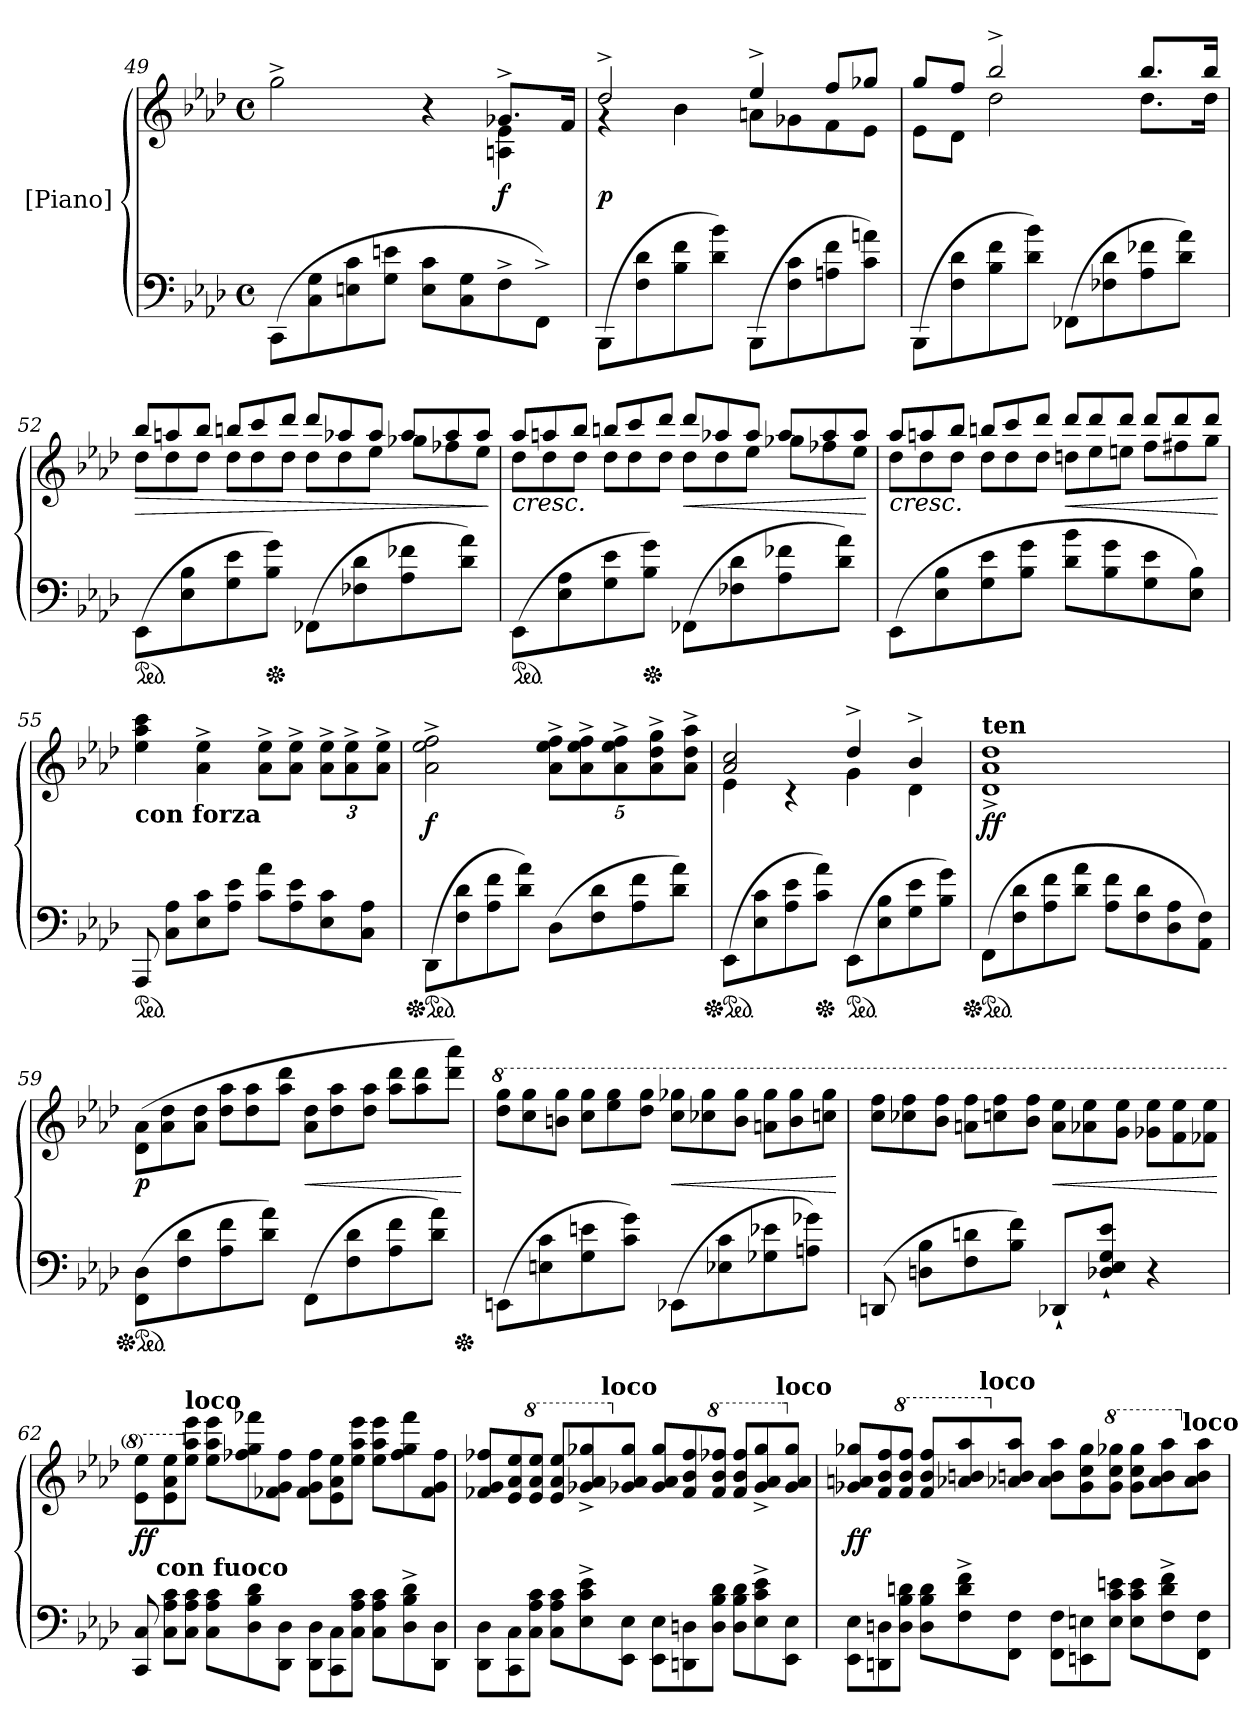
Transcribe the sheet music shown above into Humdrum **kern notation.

**kern	**kern	**dynam
*part2	*part1	*part1
*staff2	*staff1	*staff1
*I"[Piano]	*I"[Piano]	*
*clefF4	*clefG2	*
*k[b-e-a-d-]	*k[b-e-a-d-]	*
*A-:	*A-:	*
*M4/4	*M4/4	*
*met(c)	*met(c)	*
=49	=49	=49
*	*^	*
(8CC\L	2gg^\	2ryy	.
8C\ 8G\	.	.	.
8En\ 8c\	.	.	.
8G\ 8en\J	.	.	.
8E\ 8c\L	4r	4ryy	.
8C\ 8G\	.	.	.
8F^\	8.g-X^/L	4An\ 4e-\	f
8FF^\J)	.	.	.
.	16f/Jk	.	.
=50	=50	=50	=50
(8BBB-\L	2dd-^/	4rg	p
8F\ 8d-\	.	.	.
8B-\ 8f\	.	4b-\	.
8d-\ 8b-\J)	.	.	.
(8BBB-\L	4ee-^/	8an\L	.
8F\ 8c\	.	8g-X\	.
8An\ 8f\	8ff/L	8f\	.
8c\ 8an\J)	8gg-X/J	8e-\J	.
=51	=51	=51	=51
(8BBB-\L	8gg/L	8e-\L	.
8F\ 8d-\	8ff/J	8d-\J	.
8B-\ 8f\	2bb-^/	2dd-\	.
8d-\ 8b-\J)	.	.	.
(8FF-X\L	.	.	.
8F-X\ 8d-\	.	.	.
8A-\ 8f-X\	8.bb-/L	8.dd-\L	.
8d-\ 8a-\J)	.	.	.
.	16bb-/Jk	16dd-\Jk	.
=52	=52	=52	=52
*	*Xtuplet	*	*
!	!	!	!LO:HP:b
*ped	*	*	*
(8EE-\L	12bb-/L	12dd-\L	>
.	12aan/	12dd-\	.
8E-\ 8B-\	.	.	.
.	12bb-/J	12dd-\J	.
8G\ 8e-\	12bbn/L	12dd-\L	.
.	12ccc/	12dd-\	.
*Xped	*	*	*
8B-\ 8g\J)	.	.	.
.	12ddd-/J	12dd-\J	.
(8FF-X\L	12ddd-/L	12dd-\L	.
.	12aa-X/	12dd-\	.
8F-X\ 8d-\	.	.	.
.	12aa-/J	12ee-\J	.
8A-\ 8f-X\	12aa-/L	12gg-X\L	.
.	12aa-/	12ff-X\	.
8d-\ 8a-\J)	.	.	.
.	12aa-/J	12ee-\J	.
*	*v	*v	*
.	.	]
=53	=53	=53
*	*^	*
!	!	!	!LO:HP:b
*ped	*	*	*
(8EE-\L	12aa-/L	12dd-\L	<
.	12aan/	12dd-\	.
8E-\ 8A-\	.	.	.
.	12bb-/J	12dd-\J	.
8G\ 8e-\	12bbn/L	12dd-\L	.
.	12ccc/	12dd-\	.
*Xped	*	*	*
8B-\ 8g\J)	.	.	.
.	12ddd-/J	12dd-\J	.
!	!	!	!LO:HP:b
(8FF-X\L	12ddd-/L	12dd-\L	<
.	12aa-X/	12dd-\	.
8F-X\ 8d-\	.	.	.
.	12aa-/J	12ee-\J	.
8A-\ 8f-X\	12aa-/L	12gg-X\L	.
.	12aa-/	12ff-X\	.
8d-\ 8a-\J)	.	.	.
.	12aa-/J	12ee-\J	.
*	*v	*v	*
.	.	[ [
=54	=54	=54
*	*^	*
!	!	!	!LO:HP:b
(8EE-\L	12aa-/L	12dd-\L	<
.	12aan/	12dd-\	.
8E-\ 8B-\	.	.	.
.	12bb-/J	12dd-\J	.
8G\ 8e-\	12bbn/L	12dd-\L	.
.	12ccc/	12dd-\	.
8B-\ 8g\J	.	.	.
.	12ddd-/J	12dd-\J	.
!	!	!	!LO:HP:b
8d-\ 8b-\L	12ddd-/L	12ddn\L	<
.	12ddd-/	12ee-\	.
8B-\ 8g\	.	.	.
.	12ddd-/J	12een\J	.
8G\ 8e-\	12ddd-/L	12ff\L	.
.	12ddd-/	12ff#X\	.
8E-\ 8B-\J)	.	.	.
.	12ddd-/J	12gg\J	.
*	*v	*v	*
.	.	[ [
=55	=55	=55
!	!LO:TX:b:B:t=con forza	!
*ped	*	*
8AAA-/	4ee-\ 4aa-\ 4ccc\	.
8C\ 8A-\L	.	.
8E-\ 8c\	4a-^\ 4ee-^\	.
8A-\ 8e-\J	.	.
8c\ 8a-\L	8a-^\ 8ee-^\L	.
8A-\ 8e-\	8a-^\ 8ee-^\J	.
*	*tuplet	*
8E-\ 8c\	12a-^\ 12ee-^\L	.
.	12a-^\ 12ee-^\	.
8C\ 8A-\J	.	.
.	12a-^\ 12ee-^\J	.
=56	=56	=56
*Xped	*	*
*ped	*	*
(8DD-\L	2a-^\ 2ee-^\ 2ff^\	f
8F\ 8d-\	.	.
8A-\ 8f\	.	.
8d-\ 8a-\J)	.	.
(8D-\L	10a-^\ 10ee-^\ 10ff^\L	.
.	10a-^\ 10ee-^\ 10ff^\	.
8F\ 8d-\	.	.
.	10a-^\ 10ee-^\ 10ff^\	.
8A-\ 8f\	.	.
.	10a-^\ 10dd-^\ 10gg^\	.
8d-\ 8a-\J)	.	.
.	10a-^\ 10dd-^\ 10aa-^\J	.
=57	=57	=57
*	*^	*
*Xped	*	*	*
*ped	*	*	*
(8EE-\L	2a-/ 2cc/	4e-\	.
8E-\ 8c\	.	.	.
8A-\ 8e-\	.	4r	.
*Xped	*	*	*
8c\ 8a-\J)	.	.	.
*ped	*	*	*
(8EE-\L	4dd-^/	4g\	.
8E-\ 8B-\	.	.	.
8G\ 8e-\	4b-^/	4d-\	.
8B-\ 8g\J)	.	.	.
*	*v	*v	*
=58	=58	=58
!	!LO:TX:a:B:t=ten	!
*Xped	*	*
*ped	*	*
(8FF\L	1d-^> 1a-^> 1dd-^>	ff
8F\ 8d-\	.	.
8A-\ 8f\	.	.
8d-\ 8a-\J	.	.
8A-\ 8f\L	.	.
8F\ 8d-\	.	.
8D-\ 8A-\	.	.
8AA-\ 8F\J)	.	.
=59	=59	=59
*	*Xtuplet	*
*Xped	*	*
*ped	*	*
(8FF\ 8D-\L	(12d-\ 12a-\L	p
.	12a-\ 12dd-\	.
8F\ 8d-\	.	.
.	12a-\ 12dd-\J	.
8A-\ 8f\	12dd-\ 12aa-\L	.
.	12dd-\ 12aa-\	.
8d-\ 8a-\J)	.	.
.	12aa-\ 12ddd-\J	.
!	!	!LO:HP:b
(8FF\L	12a-\ 12dd-\L	<
.	12dd-\ 12aa-\	.
8F\ 8d-\	.	.
.	12dd-\ 12aa-\J	.
8A-\ 8f\	12aa-\ 12ddd-\L	.
.	12aa-\ 12ddd-\	.
8d-\ 8a-\J)	.	.
.	12ddd-\ 12aaa-\J)	.
.	.	[
*Xped	*	*
=60	=60	=60
*	*8va	*
(8EEn\L	12ddd-\ 12ggg\L	.
.	12ccc\ 12ggg\	.
8En\ 8c\	.	.
.	12bbn\ 12ggg\J	.
8G\ 8en\	12ccc\ 12ggg\L	.
.	12eee-\ 12ggg\	.
8c\ 8g\J)	.	.
.	12ddd-\ 12ggg\J	.
!	!	!LO:HP:b
(8EE-X\L	12ccc\ 12ggg-X\L	<
.	12ccc-X\ 12ggg-\	.
8E-X\ 8c\	.	.
.	12bb\ 12ggg-\J	.
8G-X\ 8e-X\	12aan\ 12ggg-\L	.
.	12bb\ 12ggg-\	.
8An\ 8g-X\J)	.	.
.	12cccn\ 12ggg-\J	.
.	.	[
=61	=61	=61
(8DDn/	12ccc\ 12fff\L	.
.	12ccc-X\ 12fff\	.
8Dn\ 8B-\L	.	.
.	12bb-\ 12fff\J	.
8F\ 8dn\	12aan\ 12fff\L	.
.	12cccn\ 12fff\	.
8B-\ 8f\J)	.	.
.	12bb-\ 12fff\J	.
!	!	!LO:HP:b
8DD-X`</L	12aa\ 12eee-\L	<
.	12aa-X\ 12eee-\	.
8D-X`</ 8E-`</ 8G`</ 8e-`</J	.	.
.	12gg\ 12eee-\J	.
4r	12gg-X\ 12eee-\L	.
.	12ff\ 12eee-\	.
.	12ff-X\ 12eee-\J	.
.	.	[
=62	=62	=62
*Xtuplet	*	*
12CC/ 12C/	12ee-\ 12eee-\L	ff
!	!LO:TX:b:B:t=con fuoco	!
12C\ 12A-\ 12c\L	12ee-\ 12aa-\ 12eee-\	.
*	*X8va	*
!	!LO:TX:a:B:t=loco	!
12C\ 12A-\ 12c\J	12ee-\ 12aa-\ 12eee-\J	.
12C\ 12A-\ 12c\L	12ee-\ 12aa-\ 12eee-\L	.
12D-\ 12B-\ 12d-\	12ff-X\ 12gg\ 12fff-X\	.
12DD-\ 12D-\J	12f-X\ 12g\ 12ff-\J	.
12DD-\ 12D-\L	12f-\ 12g\ 12ff-\L	.
12CC\ 12C\	12e-\ 12a-\ 12ee-\	.
12C\ 12A-\ 12c\J	12ee-\ 12aa-\ 12eee-\J	.
12C\ 12A-\ 12c\L	12ee-\ 12aa-\ 12eee-\L	.
12D-^\ 12B-^\ 12d-^\	12ff-\ 12gg\ 12fff-\	.
12DD-\ 12D-\J	12f-\ 12g\ 12ff-\J	.
=63	=63	=63
12DD-\ 12D-\L	12f-X/ 12g/ 12ff-X/L	.
12CC\ 12C\	12e-/ 12a-/ 12ee-/	.
*	*8va	*
12C\ 12A-\ 12c\J	12ee-/ 12aa-/ 12eee-/J	.
12C\ 12A-\ 12c\L	12ee-/ 12aa-/ 12eee-/L	.
12E-^\ 12c^\ 12e-^\	12gg-X^/ 12aa-^/ 12ggg-X^/	.
*	*X8va	*
!	!LO:TX:a:B:t=loco	!
12EE-\ 12E-\J	12g-X/ 12a-/ 12gg-/J	.
12EE-\ 12E-\L	12g-/ 12a-/ 12gg-/L	.
12DDn\ 12Dn\	12f-/ 12b-/ 12ff-/	.
*	*8va	*
12D\ 12B-\ 12d-\J	12ff-/ 12bb-/ 12fff-X/J	.
12D\ 12B-\ 12d-\L	12ff-/ 12bb-/ 12fff-/L	.
12E-^\ 12c^\ 12e-^\	12gg-^/ 12aa-^/ 12ggg-^/	.
*	*X8va	*
!	!LO:TX:a:B:t=loco	!
12EE-\ 12E-\J	12g-/ 12a-/ 12gg-/J	.
=64	=64	=64
12EE-\ 12E-\L	12g-X/ 12an/ 12gg-X/L	ff
12DDn\ 12Dn\	12f/ 12b-/ 12ff/	.
*	*8va	*
12D\ 12B-\ 12dn\J	12ff/ 12bb-/ 12fff/J	.
12D\ 12B-\ 12d\L	12ff/ 12bb-/ 12fff/L	.
12F^\ 12d^\ 12f^\	12aa-X/ 12bbn/ 12aaa-/	.
*	*X8va	*
!	!LO:TX:a:B:t=loco	!
12FF\ 12F\J	12a-X/ 12bn/ 12aa-/J	.
12FF\ 12F\L	12a-\ 12b\ 12aa-\L	.
12EEn\ 12En\	12g-\ 12cc\ 12gg-\	.
*	*8va	*
12E\ 12c\ 12en\J	12gg-\ 12ccc\ 12ggg-X\J	.
12E\ 12c\ 12e\L	12gg-\ 12ccc\ 12ggg-\L	.
12F^\ 12d^\ 12f^\	12aa-\ 12bb\ 12aaa-\	.
*	*X8va	*
!	!LO:TX:a:B:t=loco	!
12FF\ 12F\J	12a-\ 12b\ 12aa-\J	.
=	=	=
*-	*-	*-
